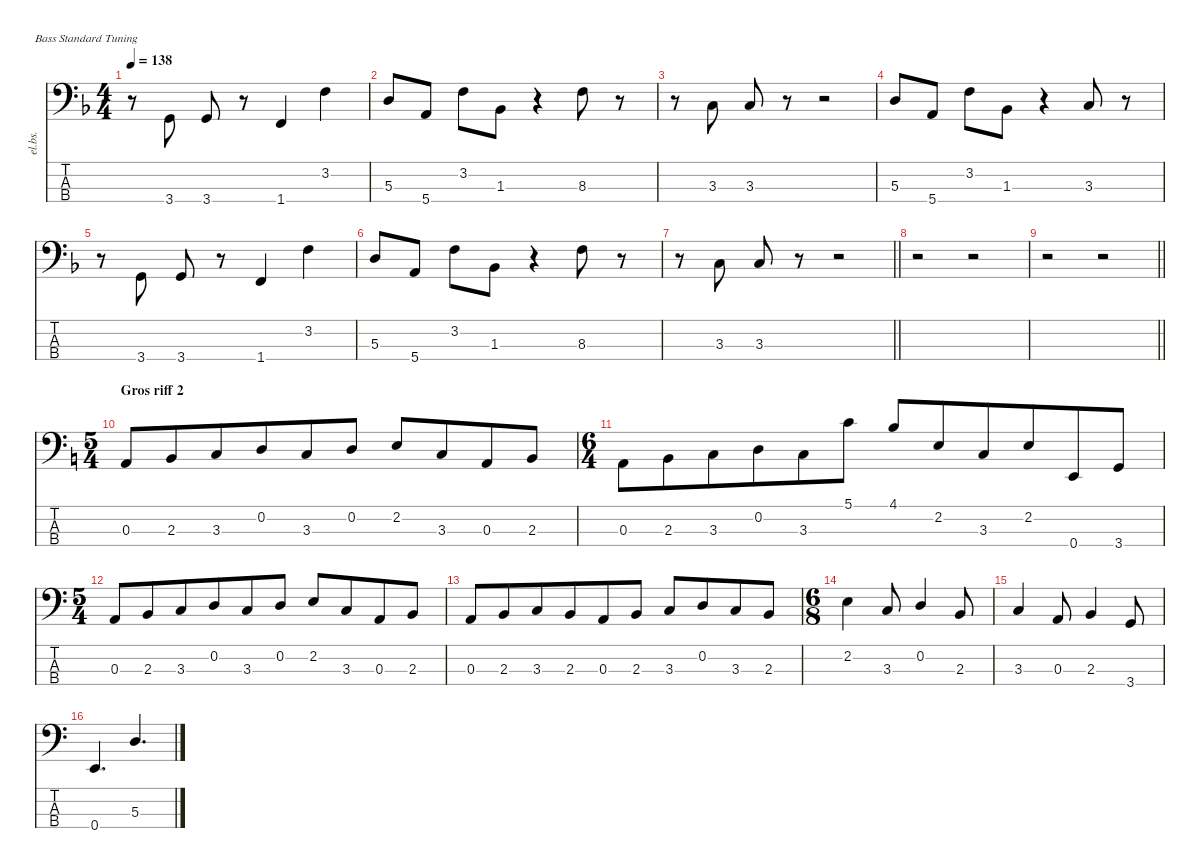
\defaultSystemsLayout 4
\hideDynamics
\bracketExtendMode nobrackets
\track ("Basse" "el.bs.") {instrument electricbassfinger}
\staff {score tabs}
\tuning (G2 D2 A1 E1)
\ts (4 4)
\tempo 138
\clef f4
\ks dminor
r.8{dy f beam Down} 3.4{acc forcenatural}.8{beam Up} 3.4{acc forcenatural}.8{beam Up} r.8{beam Up} 1.4{acc forcenatural}.4{beam Up} 3.2{acc forcenatural}.4{beam Down} |
5.3{acc forcenatural}.8{beam Up} 5.4{acc forcenatural}.8{beam Up} 3.2{acc forcenatural}.8{beam Down} 1.3{acc b}.8{beam Down} r.4{beam Down} 8.3{acc forcenatural}.8{beam Down} r.8{beam Down} |
r.8{beam Down} 3.3{acc forcenatural}.8{beam Up} 3.3{acc forcenatural}.8{beam Up} r.8{beam Up} r.2{beam Up} |
5.3{acc forcenatural}.8{beam Up} 5.4{acc forcenatural}.8{beam Up} 3.2{acc forcenatural}.8{beam Down} 1.3{acc b}.8{beam Down} r.4{beam Down} 3.3{acc forcenatural}.8{beam Up} r.8{beam Up} |
r.8{beam Down} 3.4{acc forcenatural}.8{beam Up} 3.4{acc forcenatural}.8{beam Up} r.8{beam Up} 1.4{acc forcenatural}.4{beam Up} 3.2{acc forcenatural}.4{beam Down} |
5.3{acc forcenatural}.8{beam Up} 5.4{acc forcenatural}.8{beam Up} 3.2{acc forcenatural}.8{beam Down} 1.3{acc b}.8{beam Down} r.4{beam Down} 8.3{acc forcenatural}.8{beam Down} r.8{beam Down} |
\barLineRight lightlight
r.8{beam Down} 3.3{acc forcenatural}.8{beam Up} 3.3{acc forcenatural}.8{beam Up} r.8{beam Up} r.2{beam Up} |
r.2{beam Down} r.2{beam Down} |
\barLineRight lightlight
r.2{beam Down} r.2{beam Down} |
\ts (5 4)
\beaming (8 6 4)
\section ("" "Gros riff 2")
\ks aminor
0.3.8{beam Up} 2.3.8{beam Up} 3.3.8{beam Up} 0.2.8{beam Up} 3.3.8{beam Up} 0.2.8{beam Up} 2.2.8{beam Up} 3.3.8{beam Up} 0.3.8{beam Up} 2.3.8{beam Up} |
\ts (6 4)
\beaming (8 6 6)
0.3.8{beam Down} 2.3.8{beam Down} 3.3.8{beam Down} 0.2.8{beam Down} 3.3.8{beam Down} 5.1.8{beam Down} 4.1.8{beam Up} 2.2.8{beam Up} 3.3.8{beam Up} 2.2.8{beam Up} 0.4.8{beam Up} 3.4.8{beam Up} |
\ts (5 4)
\beaming (8 6 4)
0.3.8{beam Up} 2.3.8{beam Up} 3.3.8{beam Up} 0.2.8{beam Up} 3.3.8{beam Up} 0.2.8{beam Up} 2.2.8{beam Up} 3.3.8{beam Up} 0.3.8{beam Up} 2.3.8{beam Up} |
0.3.8{beam Up} 2.3.8{beam Up} 3.3.8{beam Up} 2.3.8{beam Up} 0.3.8{beam Up} 2.3.8{beam Up} 3.3.8{beam Up} 0.2.8{beam Up} 3.3.8{beam Up} 2.3.8{beam Up} |
\ts (6 8)
\beaming (8 3 3)
2.2.4{beam Down} 3.3.8{beam Up} 0.2.4{beam Up} 2.3.8{beam Up} |
3.3.4{beam Up} 0.3.8{beam Up} 2.3.4{beam Up} 3.4.8{beam Up} |
0.4.4{d beam Up} 5.3.4{d beam Up}
